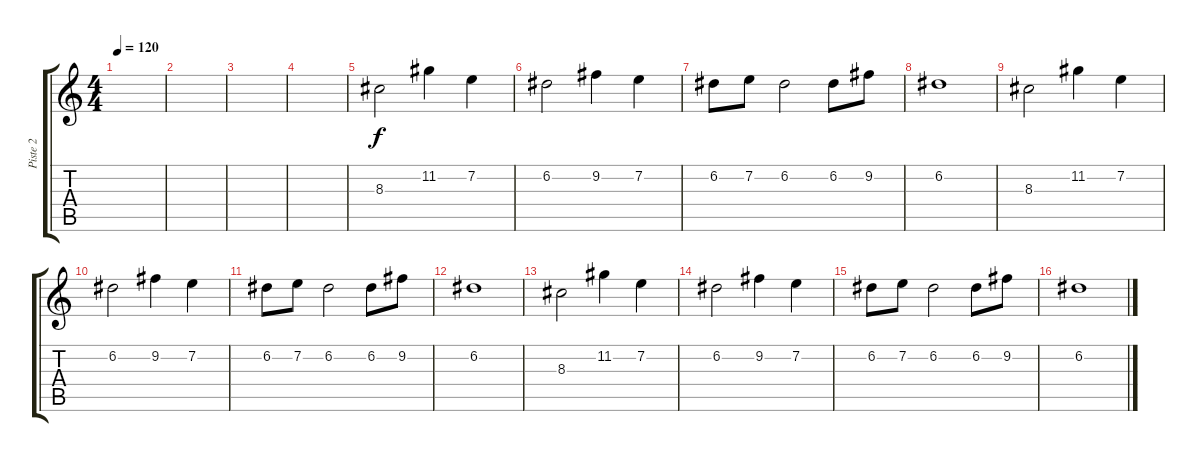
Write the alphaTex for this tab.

\track ("Piste 2" "Piste 2") {instrument distortionguitar}
\staff {score tabs}
\tuning (D4 A3 F3 C3 G2 D2) {hide}
\ts (4 4)
\tempo 120
\clef g2
\ks c
|
|
|
|
8.3.2 11.2.4 7.2.4 |
6.2.2 9.2.4 7.2.4 |
6.2.8 7.2.8 6.2.2 6.2.8 9.2.8 |
6.2.1 |
8.3.2 11.2.4 7.2.4 |
6.2.2 9.2.4 7.2.4 |
6.2.8 7.2.8 6.2.2 6.2.8 9.2.8 |
6.2.1 |
8.3.2 11.2.4 7.2.4 |
6.2.2 9.2.4 7.2.4 |
6.2.8 7.2.8 6.2.2 6.2.8 9.2.8 |
6.2.1
